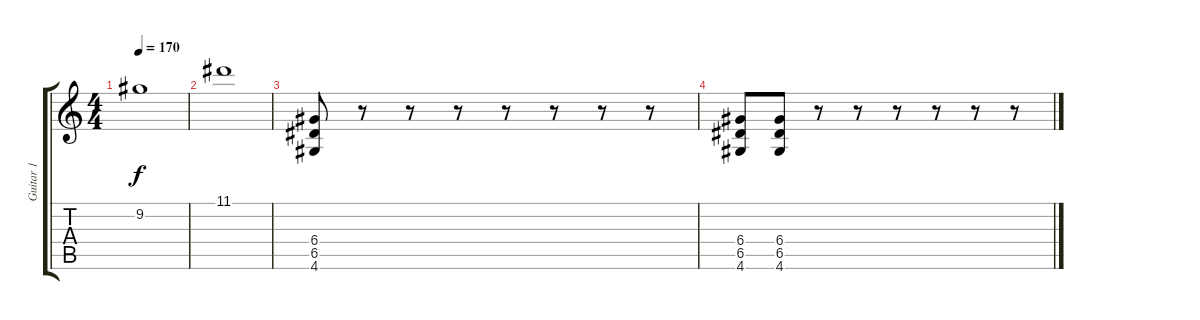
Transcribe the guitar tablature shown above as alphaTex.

\track ("Guitar 1" "Guitar 1") {instrument distortionguitar}
\staff {score tabs}
\tuning (E4 B3 G3 D3 A2 E2) {hide}
\ts (4 4)
\tempo 170
\clef g2
\ks c
9.2.1{dy f} |
11.1.1 |
(6.4 6.5 4.6).8{volume 14} r.8 r.8 r.8 r.8 r.8 r.8 r.8 |
(6.4 6.5 4.6).8 (6.4 6.5 4.6).8 r.8 r.8 r.8 r.8 r.8 r.8
